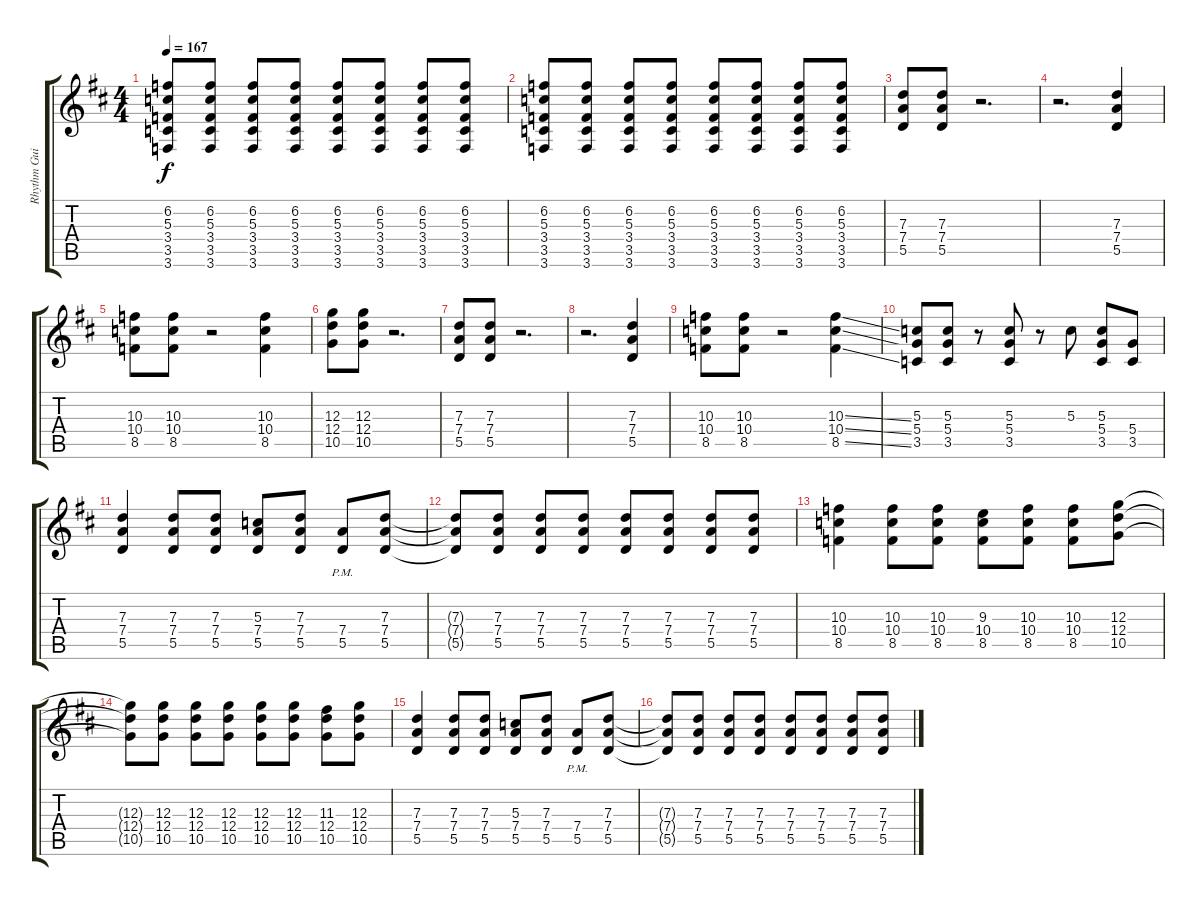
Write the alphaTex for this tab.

\track ("Rhythm Guitar (Left)" "Rhythm Gui") {instrument overdrivenguitar}
\staff {score tabs}
\tuning (E4 B3 G3 D3 A2 D2) {hide}
\ts (4 4)
\tempo 167
\clef g2
\ks d
(6.2 5.3 3.4 3.5 3.6).8{dy f} (6.2 5.3 3.4 3.5 3.6).8 (6.2 5.3 3.4 3.5 3.6).8 (6.2 5.3 3.4 3.5 3.6).8 (6.2 5.3 3.4 3.5 3.6).8 (6.2 5.3 3.4 3.5 3.6).8 (6.2 5.3 3.4 3.5 3.6).8 (6.2 5.3 3.4 3.5 3.6).8 |
(6.2 5.3 3.4 3.5 3.6).8 (6.2 5.3 3.4 3.5 3.6).8 (6.2 5.3 3.4 3.5 3.6).8 (6.2 5.3 3.4 3.5 3.6).8 (6.2 5.3 3.4 3.5 3.6).8 (6.2 5.3 3.4 3.5 3.6).8 (6.2 5.3 3.4 3.5 3.6).8 (6.2 5.3 3.4 3.5 3.6).8 |
(7.3 7.4 5.5).8 (7.3 7.4 5.5).8 r.2{d} |
r.2{d} (7.3 7.4 5.5).4 |
(10.3 10.4 8.5).8 (10.3 10.4 8.5).8 r.2 (10.3 10.4 8.5).4 |
(12.3 12.4 10.5).8 (12.3 12.4 10.5).8 r.2{d} |
(7.3 7.4 5.5).8 (7.3 7.4 5.5).8 r.2{d} |
r.2{d} (7.3 7.4 5.5).4 |
(10.3 10.4 8.5).8 (10.3 10.4 8.5).8 r.2 (10.3{ss} 10.4{ss} 8.5{ss}).4 |
(5.3 5.4 3.5).8 (5.3 5.4 3.5).8 r.8 (5.3 5.4 3.5).8 r.8 5.3.8 (5.3 5.4 3.5).8 (5.4 3.5).8 |
(7.3 7.4 5.5).4 (7.3 7.4 5.5).8 (7.3 7.4 5.5).8 (5.3 7.4 5.5).8 (7.3 7.4 5.5).8 (7.4{pm} 5.5{pm}).8 (7.3 7.4 5.5).8 |
(7.3{t} 7.4{t} 5.5{t}).8 (7.3 7.4 5.5).8 (7.3 7.4 5.5).8 (7.3 7.4 5.5).8 (7.3 7.4 5.5).8 (7.3 7.4 5.5).8 (7.3 7.4 5.5).8 (7.3 7.4 5.5).8 |
(10.3 10.4 8.5).4 (10.3 10.4 8.5).8 (10.3 10.4 8.5).8 (9.3 10.4 8.5).8 (10.3 10.4 8.5).8 (10.3 10.4 8.5).8 (12.3 12.4 10.5).8 |
(12.3{t} 12.4{t} 10.5{t}).8 (12.3 12.4 10.5).8 (12.3 12.4 10.5).8 (12.3 12.4 10.5).8 (12.3 12.4 10.5).8 (12.3 12.4 10.5).8 (11.3 12.4 10.5).8 (12.3 12.4 10.5).8 |
(7.3 7.4 5.5).4 (7.3 7.4 5.5).8 (7.3 7.4 5.5).8 (5.3 7.4 5.5).8 (7.3 7.4 5.5).8 (7.4{pm} 5.5{pm}).8 (7.3 7.4 5.5).8 |
(7.3{t} 7.4{t} 5.5{t}).8 (7.3 7.4 5.5).8 (7.3 7.4 5.5).8 (7.3 7.4 5.5).8 (7.3 7.4 5.5).8 (7.3 7.4 5.5).8 (7.3 7.4 5.5).8 (7.3 7.4 5.5).8
